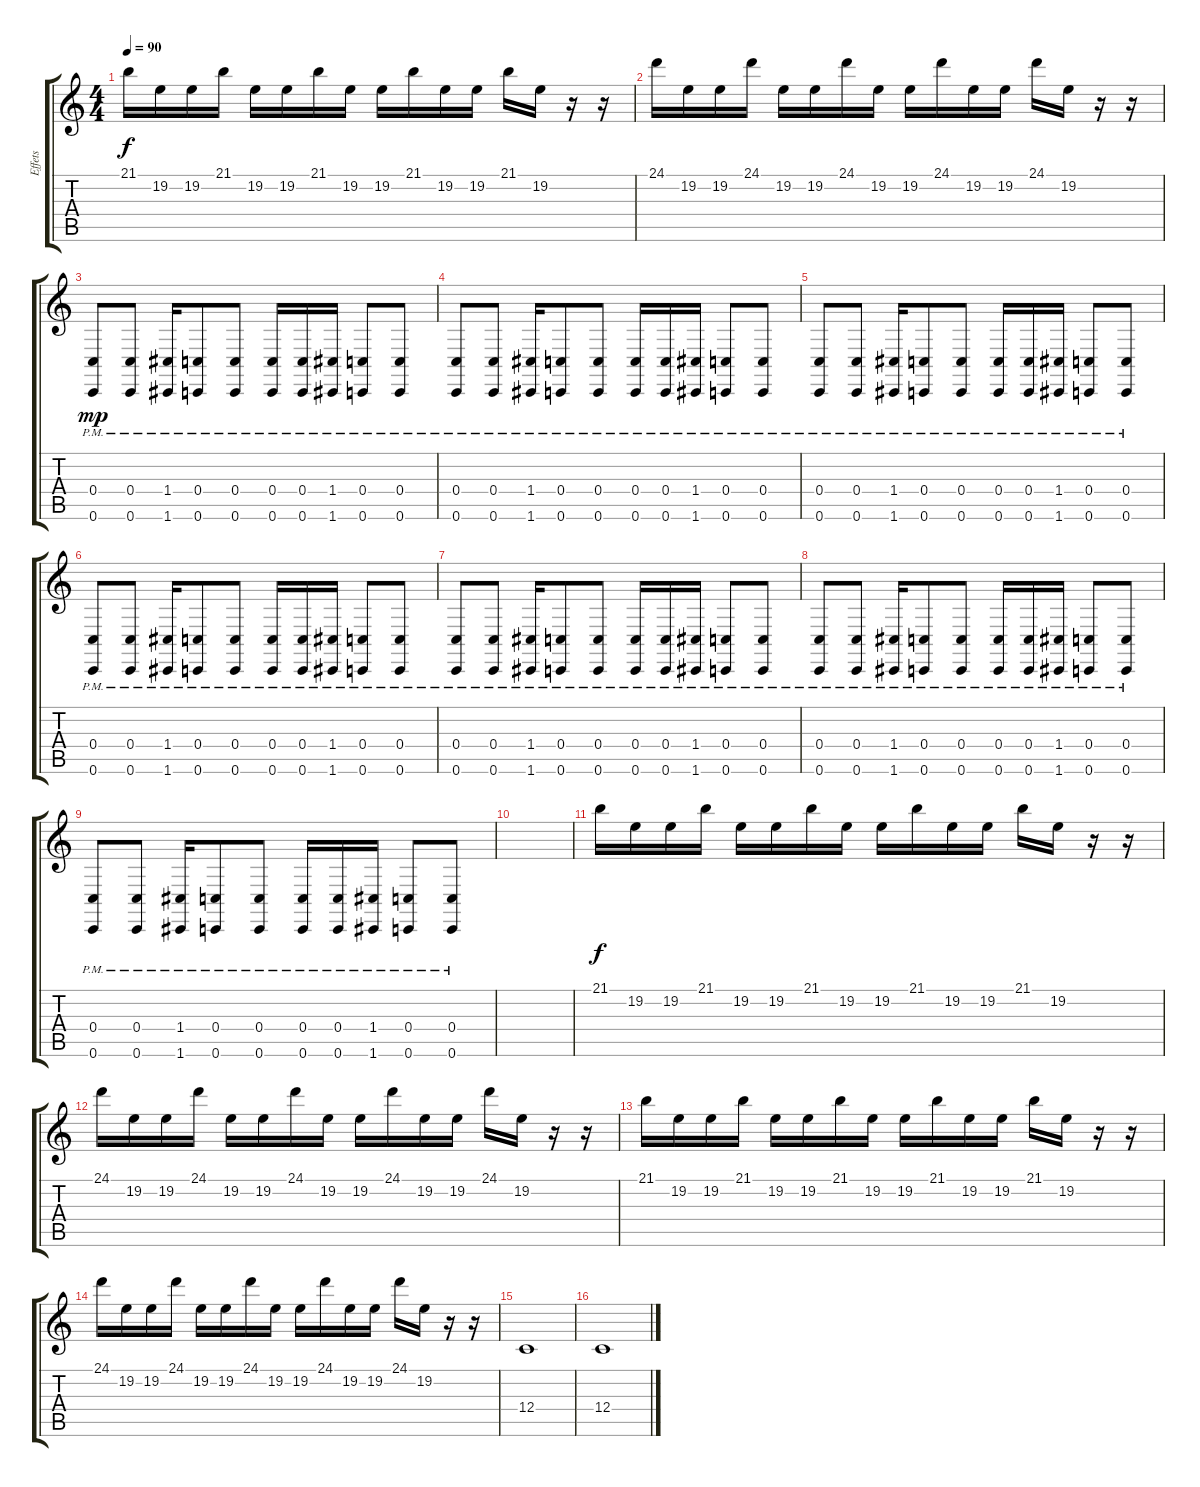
\track ("Effets" "Effets") {instrument synthstrings2}
\staff {score tabs}
\tuning (D4 A3 F3 C3 G2 C2) {hide}
\ts (4 4)
\tempo 90
\clef g2
\ks c
21.1.16{dy f volume 8 instrument altosax} 19.2.16 19.2.16 21.1.16 19.2.16 19.2.16 21.1.16 19.2.16 19.2.16 21.1.16 19.2.16 19.2.16 21.1.16 19.2.16 r.16 r.16 |
24.1.16{volume 8 instrument altosax} 19.2.16 19.2.16 24.1.16 19.2.16 19.2.16 24.1.16 19.2.16 19.2.16 24.1.16 19.2.16 19.2.16 24.1.16 19.2.16 r.16 r.16 |
(0.4{pm} 0.6{pm}).8{dy mp volume 12 instrument synthstrings2} (0.4{pm} 0.6{pm}).8 (1.4{pm} 1.6{pm}).16 (0.4{pm} 0.6{pm}).8 (0.4{pm} 0.6{pm}).8 (0.4{pm} 0.6{pm}).16 (0.4{pm} 0.6{pm}).16 (1.4{pm} 1.6{pm}).16 (0.4{pm} 0.6{pm}).8 (0.4{pm} 0.6{pm}).8 |
(0.4{pm} 0.6{pm}).8 (0.4{pm} 0.6{pm}).8 (1.4{pm} 1.6{pm}).16 (0.4{pm} 0.6{pm}).8 (0.4{pm} 0.6{pm}).8 (0.4{pm} 0.6{pm}).16 (0.4{pm} 0.6{pm}).16 (1.4{pm} 1.6{pm}).16 (0.4{pm} 0.6{pm}).8 (0.4{pm} 0.6{pm}).8 |
(0.4{pm} 0.6{pm}).8 (0.4{pm} 0.6{pm}).8 (1.4{pm} 1.6{pm}).16 (0.4{pm} 0.6{pm}).8 (0.4{pm} 0.6{pm}).8 (0.4{pm} 0.6{pm}).16 (0.4{pm} 0.6{pm}).16 (1.4{pm} 1.6{pm}).16 (0.4{pm} 0.6{pm}).8 (0.4{pm} 0.6{pm}).8 |
(0.4{pm} 0.6{pm}).8 (0.4{pm} 0.6{pm}).8 (1.4{pm} 1.6{pm}).16 (0.4{pm} 0.6{pm}).8 (0.4{pm} 0.6{pm}).8 (0.4{pm} 0.6{pm}).16 (0.4{pm} 0.6{pm}).16 (1.4{pm} 1.6{pm}).16 (0.4{pm} 0.6{pm}).8 (0.4{pm} 0.6{pm}).8 |
(0.4{pm} 0.6{pm}).8 (0.4{pm} 0.6{pm}).8 (1.4{pm} 1.6{pm}).16 (0.4{pm} 0.6{pm}).8 (0.4{pm} 0.6{pm}).8 (0.4{pm} 0.6{pm}).16 (0.4{pm} 0.6{pm}).16 (1.4{pm} 1.6{pm}).16 (0.4{pm} 0.6{pm}).8 (0.4{pm} 0.6{pm}).8 |
(0.4{pm} 0.6{pm}).8 (0.4{pm} 0.6{pm}).8 (1.4{pm} 1.6{pm}).16 (0.4{pm} 0.6{pm}).8 (0.4{pm} 0.6{pm}).8 (0.4{pm} 0.6{pm}).16 (0.4{pm} 0.6{pm}).16 (1.4{pm} 1.6{pm}).16 (0.4{pm} 0.6{pm}).8 (0.4{pm} 0.6{pm}).8 |
(0.4{pm} 0.6{pm}).8 (0.4{pm} 0.6{pm}).8 (1.4{pm} 1.6{pm}).16 (0.4{pm} 0.6{pm}).8 (0.4{pm} 0.6{pm}).8 (0.4{pm} 0.6{pm}).16 (0.4{pm} 0.6{pm}).16 (1.4{pm} 1.6{pm}).16 (0.4{pm} 0.6{pm}).8 (0.4{pm} 0.6{pm}).8 |
|
21.1.16{dy f volume 8 instrument altosax} 19.2.16 19.2.16 21.1.16 19.2.16 19.2.16 21.1.16 19.2.16 19.2.16 21.1.16 19.2.16 19.2.16 21.1.16 19.2.16 r.16 r.16 |
24.1.16{volume 8 instrument altosax} 19.2.16 19.2.16 24.1.16 19.2.16 19.2.16 24.1.16 19.2.16 19.2.16 24.1.16 19.2.16 19.2.16 24.1.16 19.2.16 r.16 r.16 |
21.1.16{volume 8 instrument altosax} 19.2.16 19.2.16 21.1.16 19.2.16 19.2.16 21.1.16 19.2.16 19.2.16 21.1.16 19.2.16 19.2.16 21.1.16 19.2.16 r.16 r.16 |
24.1.16{volume 8 instrument altosax} 19.2.16 19.2.16 24.1.16 19.2.16 19.2.16 24.1.16 19.2.16 19.2.16 24.1.16 19.2.16 19.2.16 24.1.16 19.2.16 r.16 r.16 |
12.4.1{volume 12 instrument synthstrings2} |
12.4.1
